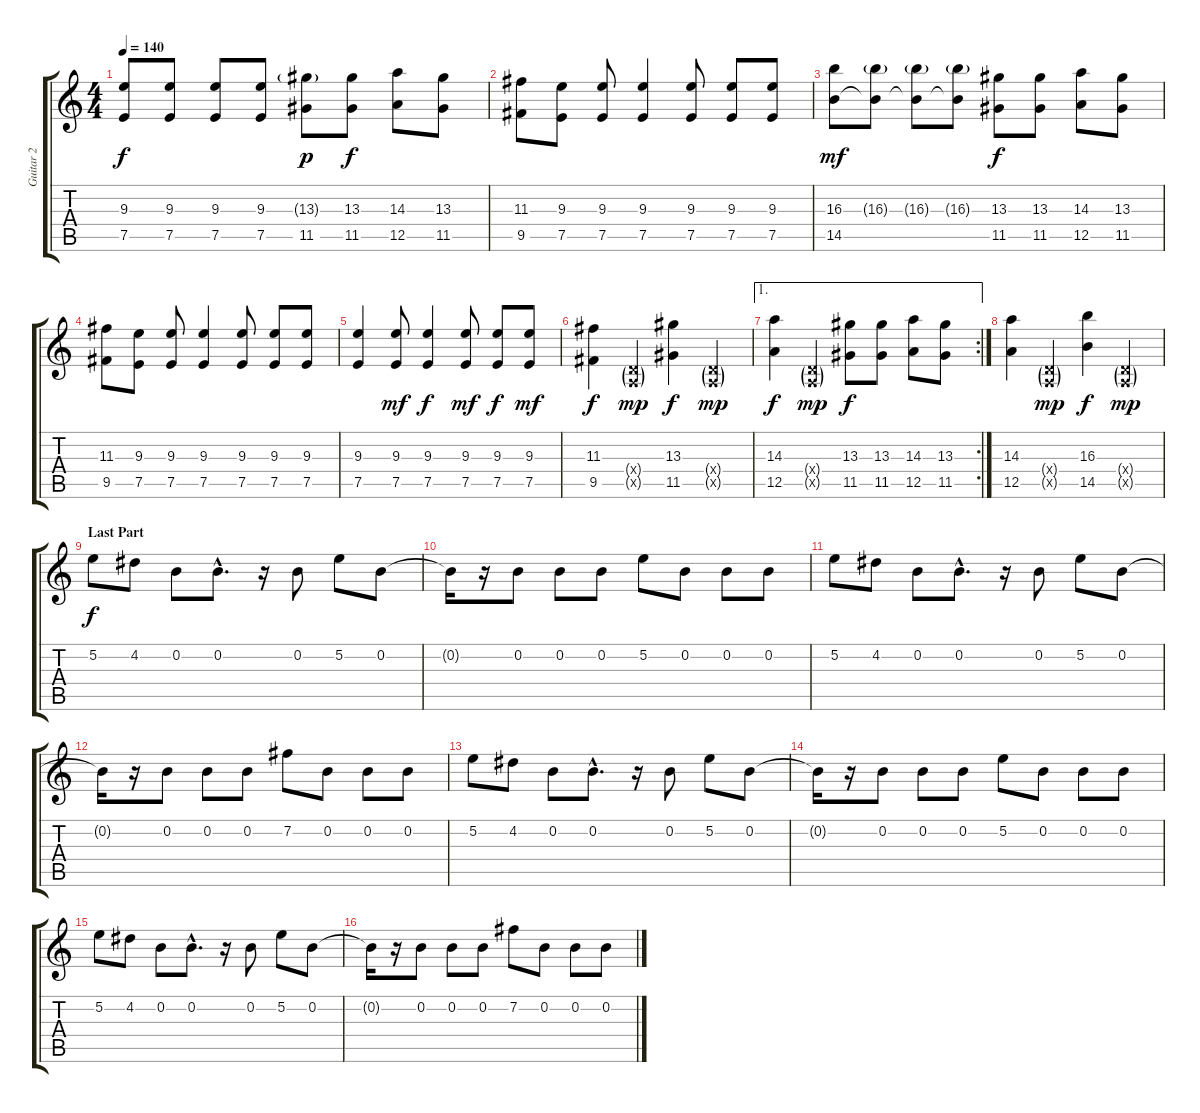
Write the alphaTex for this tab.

\track ("Guitar 2" "Guitar 2") {instrument distortionguitar}
\staff {score tabs}
\tuning (E4 B3 G3 D3 A2 E2) {hide}
\ts (4 4)
\tempo 140
\clef g2
\ks c
(9.3{t} 7.5{t}).8{dy f} (9.3 7.5).8 (9.3 7.5).8 (9.3 7.5).8 (13.3{g} 11.5).8{dy p} (13.3 11.5).8{dy f} (14.3 12.5).8 (13.3 11.5).8 |
(11.3 9.5).8 (9.3 7.5).8 (9.3 7.5).8 (9.3 7.5).4 (9.3 7.5).8 (9.3 7.5).8 (9.3 7.5).8 |
(16.3 14.5).8{dy mf} (16.3{g} 14.5{t}).8 (16.3{g} 14.5{t}).8 (16.3{g} 14.5{t}).8 (13.3 11.5).8{dy f} (13.3 11.5).8 (14.3 12.5).8 (13.3 11.5).8 |
(11.3 9.5).8 (9.3 7.5).8 (9.3 7.5).8 (9.3 7.5).4 (9.3 7.5).8 (9.3 7.5).8 (9.3 7.5).8 |
(9.3 7.5).4 (9.3 7.5).8{dy mf} (9.3 7.5).4{dy f} (9.3 7.5).8{dy mf} (9.3 7.5).8{dy f} (9.3 7.5).8{dy mf} |
(11.3 9.5).4{dy f} (0.4{g x} 0.5{g x}).4{dy mp} (13.3 11.5).4{dy f} (0.4{g x} 0.5{g x}).4{dy mp} |
\ae 1
\rc 2
(14.3 12.5).4{dy f} (0.4{g x} 0.5{g x}).4{dy mp} (13.3 11.5).8{dy f} (13.3 11.5).8 (14.3 12.5).8 (13.3 11.5).8 |
(14.3 12.5).4 (0.4{g x} 0.5{g x}).4{dy mp} (16.3 14.5).4{dy f} (0.4{g x} 0.5{g x}).4{dy mp} |
\section ("" "Last Part")
5.2.8{dy f volume 16} 4.2.8 0.2.8 0.2{hac}.8{d} r.16 0.2.8 5.2.8 0.2.8 |
0.2{t}.16 r.16 0.2.8 0.2.8 0.2.8 5.2.8 0.2.8 0.2.8 0.2.8 |
5.2.8 4.2.8 0.2.8 0.2{hac}.8{d} r.16 0.2.8 5.2.8 0.2.8 |
0.2{t}.16 r.16 0.2.8 0.2.8 0.2.8 7.2.8 0.2.8 0.2.8 0.2.8 |
5.2.8 4.2.8 0.2.8 0.2{hac}.8{d} r.16 0.2.8 5.2.8 0.2.8 |
0.2{t}.16 r.16 0.2.8 0.2.8 0.2.8 5.2.8 0.2.8 0.2.8 0.2.8 |
5.2.8 4.2.8 0.2.8 0.2{hac}.8{d} r.16 0.2.8 5.2.8 0.2.8 |
0.2{t}.16 r.16 0.2.8 0.2.8 0.2.8 7.2.8 0.2.8 0.2.8 0.2.8
